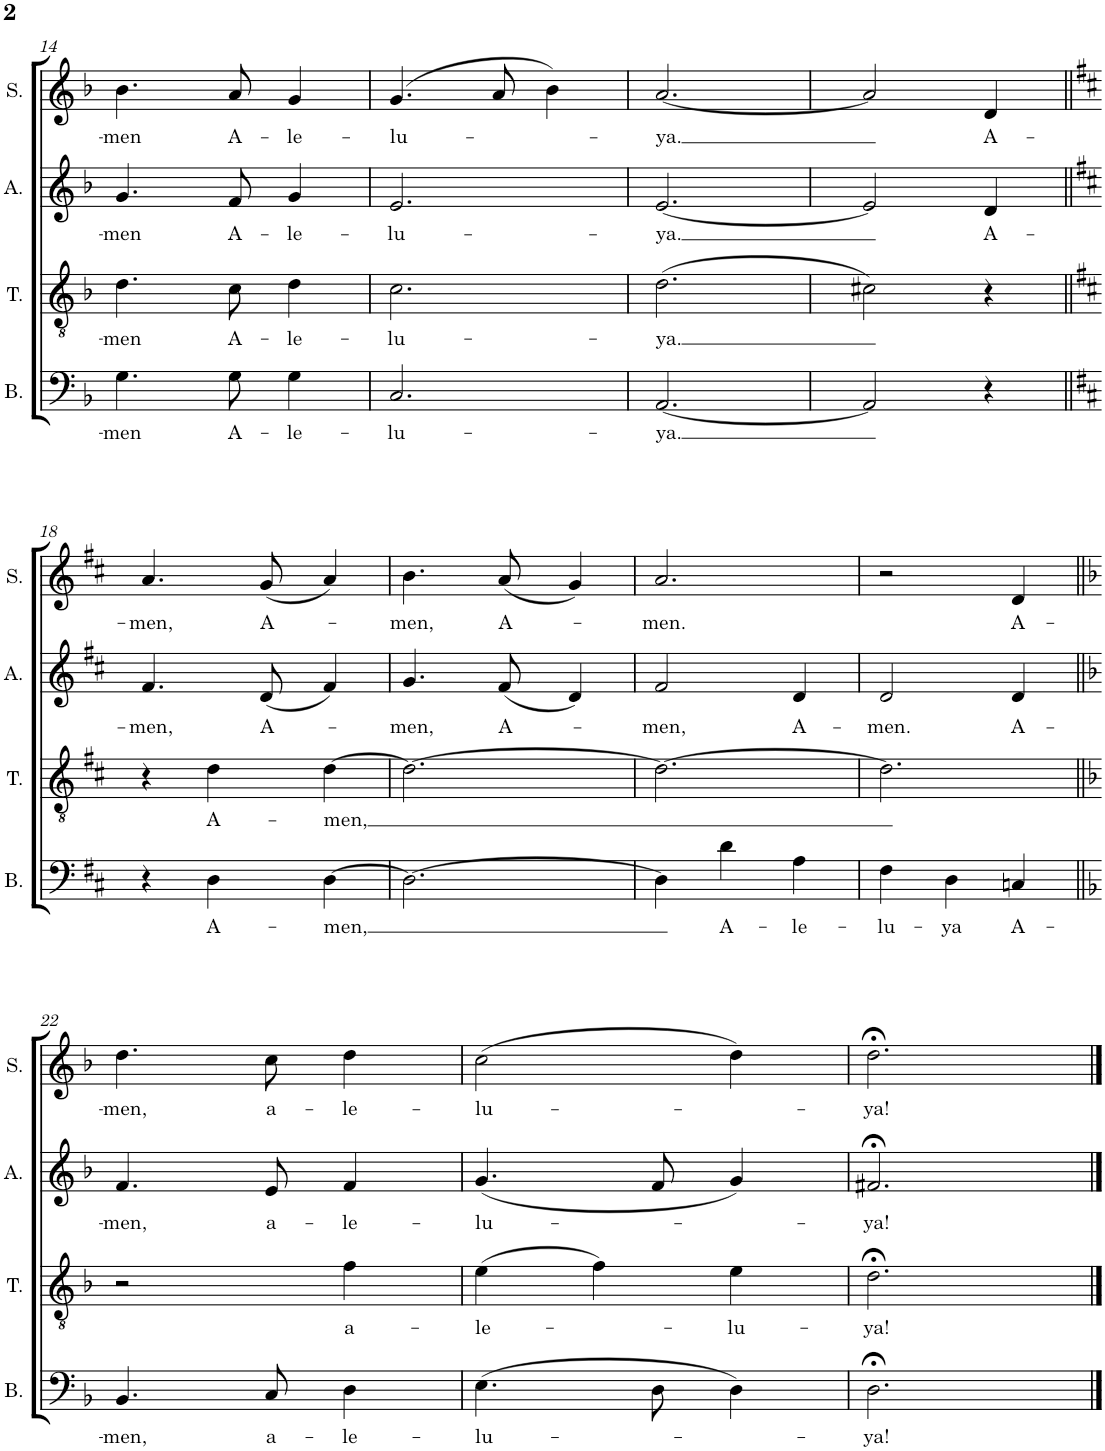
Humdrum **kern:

**kern	**text	**kern	**text	**kern	**text	**kern	**text
*part4	*part4	*part3	*part3	*part2	*part2	*part1	*part1
*staff4	*staff4	*staff3	*staff3	*staff2	*staff2	*staff1	*staff1
*I"Bass	*	*I"Tenor	*	*I"Alto	*	*I"Soprano	*
*I'B.	*	*I'T.	*	*I'A.	*	*I'S.	*
!!LO:PB:g=z
*clefF4	*	*clefGv2	*	*clefG2	*	*clefG2	*
*k[b-]	*	*k[b-]	*	*k[b-]	*	*k[b-]	*
*M3/4	*	*M3/4	*	*M3/4	*	*M3/4	*
=14	=14	=14	=14	=14	=14	=14	=14
!	!LO:LY:b	!	!LO:LY:b	!	!LO:LY:b	!	!LO:LY:b
4.G\	-men	4.d\	-men	4.g/	-men	4.b-\	-men
!	!LO:LY:b	!	!LO:LY:b	!	!LO:LY:b	!	!LO:LY:b
8G\	A-	8c\	A-	8f/	A-	8a/	A-
!	!LO:LY:b	!	!LO:LY:b	!	!LO:LY:b	!	!LO:LY:b
4G\	-le-	4d\	-le-	4g/	-le-	4g/	-le-
=15	=15	=15	=15	=15	=15	=15	=15
!	!LO:LY:b	!	!LO:LY:b	!	!LO:LY:b	!	!LO:LY:b
2.C/	-lu-	2.c\	-lu-	2.e/	-lu-	(4.g/	-lu-
.	.	.	.	.	.	8a/	.
.	.	.	.	.	.	4b-\)	.
=16	=16	=16	=16	=16	=16	=16	=16
!	!LO:LY:b	!	!LO:LY:b	!	!LO:LY:b	!	!LO:LY:b
[2.AA/	-ya.	(2.d\	-ya.	[2.e/	-ya.	[2.a/	-ya.
=17	=17	=17	=17	=17	=17	=17	=17
2AA/]	.	2c#X\)	.	2e/]	.	2a/]	.
!	!	!	!	!	!LO:LY:b	!	!LO:LY:b
4r	.	4r	.	4d/	A-	4d/	A-
!!LO:LB:g=z
=18||	=18||	=18||	=18||	=18||	=18||	=18||	=18||
*k[f#c#]	*	*k[f#c#]	*	*k[f#c#]	*	*k[f#c#]	*
!	!	!	!	!	!LO:LY:b	!	!LO:LY:b
4r	.	4r	.	4.f#/	-men,	4.a/	-men,
!	!LO:LY:b	!	!LO:LY:b	!	!	!	!
4D\	A-	4d\	A-	.	.	.	.
!	!	!	!	!	!LO:LY:b	!	!LO:LY:b
.	.	.	.	(8d/	A-	(8g/	A-
!	!LO:LY:b	!	!LO:LY:b	!	!	!	!
[4D\	-men,	[4d\	-men,	4f#/)	.	4a/)	.
=19	=19	=19	=19	=19	=19	=19	=19
!	!	!	!	!	!LO:LY:b	!	!LO:LY:b
2.D\_	.	2.d\_	.	4.g/	-men,	4.b\	-men,
!	!	!	!	!	!LO:LY:b	!	!LO:LY:b
.	.	.	.	(8f#/	A-	(8a/	A-
.	.	.	.	4d/)	.	4g/)	.
=20	=20	=20	=20	=20	=20	=20	=20
!	!	!	!	!	!LO:LY:b	!	!LO:LY:b
4D\]	.	2.d\_	.	2f#/	-men,	2.a/	-men.
!	!LO:LY:b	!	!	!	!	!	!
4d\	A-	.	.	.	.	.	.
!	!LO:LY:b	!	!	!	!LO:LY:b	!	!
4A\	-le-	.	.	4d/	A-	.	.
=21	=21	=21	=21	=21	=21	=21	=21
!	!LO:LY:b	!	!	!	!LO:LY:b	!	!
4F#\	-lu-	2.d\]	.	2d/	-men.	2r	.
!	!LO:LY:b	!	!	!	!	!	!
4D\	-ya	.	.	.	.	.	.
!	!LO:LY:b	!	!	!	!LO:LY:b	!	!LO:LY:b
4Cn/	A-	.	.	4d/	A-	4d/	A-
!!LO:LB:g=z
=22||	=22||	=22||	=22||	=22||	=22||	=22||	=22||
*k[b-]	*	*k[b-]	*	*k[b-]	*	*k[b-]	*
!	!LO:LY:b	!	!	!	!LO:LY:b	!	!LO:LY:b
4.BB-/	-men,	2r	.	4.f/	-men,	4.dd\	-men,
!	!LO:LY:b	!	!	!	!LO:LY:b	!	!LO:LY:b
8C/	a-	.	.	8e/	a-	8cc\	a-
!	!LO:LY:b	!	!LO:LY:b	!	!LO:LY:b	!	!LO:LY:b
4D\	-le-	4f\	a-	4f/	-le-	4dd\	-le-
=23	=23	=23	=23	=23	=23	=23	=23
!	!LO:LY:b	!	!LO:LY:b	!	!LO:LY:b	!	!LO:LY:b
(4.E\	-lu-	(4e\	-le-	(4.g/	-lu-	(2cc\	-lu-
.	.	4f\)	.	.	.	.	.
8D\	.	.	.	8f/	.	.	.
!	!	!	!LO:LY:b	!	!	!	!
4D\)	.	4e\	-lu-	4g/)	.	4dd\)	.
=24	=24	=24	=24	=24	=24	=24	=24
!	!LO:LY:b	!	!LO:LY:b	!	!LO:LY:b	!	!LO:LY:b
2.D;<\	-ya!	2.d;<\	-ya!	2.f#X;</	-ya!	2.dd;<\	-ya!
==	==	==	==	==	==	==	==
*-	*-	*-	*-	*-	*-	*-	*-
